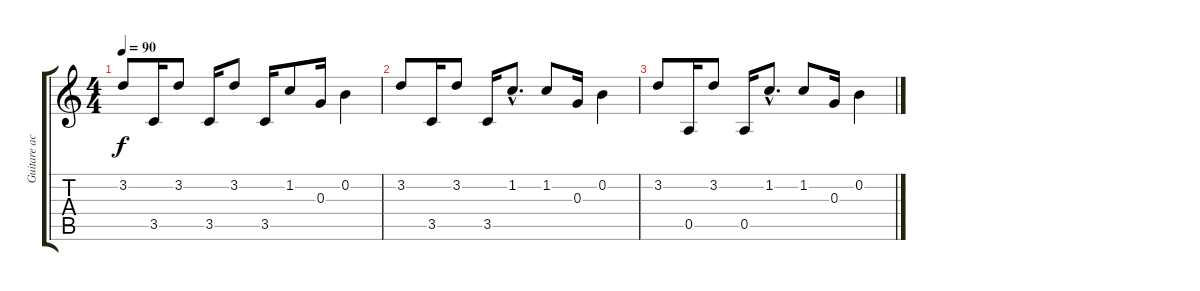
\track ("Guitare acoustique" "Guitare ac") {instrument acousticguitarsteel}
\staff {score tabs}
\tuning (E4 B3 G3 D3 A2 E2) {hide}
\ts (4 4)
\tempo 90
\clef g2
\ks c
3.2.8{dy f volume 9} 3.5.16 3.2.8 3.5.16 3.2.8 3.5.16 1.2.8 0.3.16 0.2.4 |
3.2.8{volume 6} 3.5.16 3.2.8 3.5.16 1.2{hac}.8{d} 1.2.8 0.3.16 0.2.4 |
3.2.8{volume 0} 0.5.16 3.2.8 0.5.16 1.2{hac}.8{d} 1.2.8 0.3.16 0.2.4
